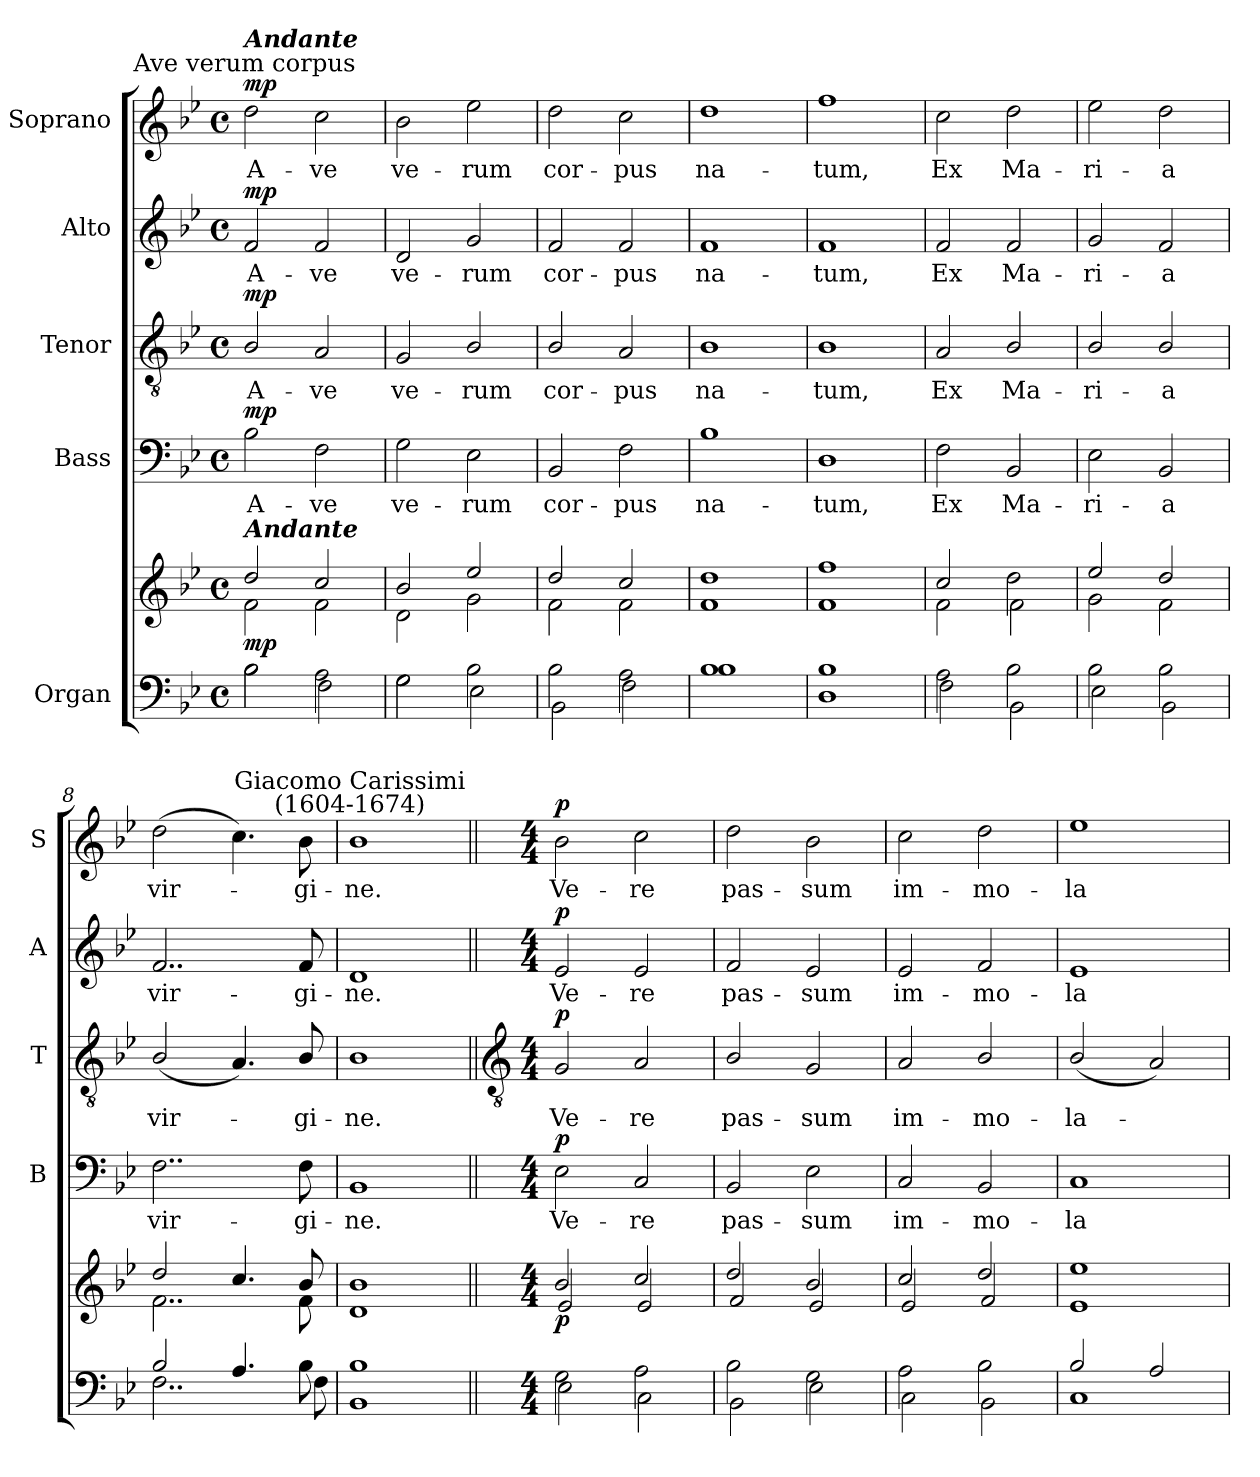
**kern	**kern	**dynam	**kern	**text	**dynam	**kern	**text	**dynam	**kern	**text	**dynam	**kern	**text	**dynam
*part5	*part5	*part5	*part4	*part4	*part4	*part3	*part3	*part3	*part2	*part2	*part2	*part1	*part1	*part1
*staff6	*staff5	*staff5/6	*staff4	*staff4	*staff4	*staff3	*staff3	*staff3	*staff2	*staff2	*staff2	*staff1	*staff1	*staff1
*I"Organ	*	*	*I"Bass	*	*	*I"Tenor	*	*	*I"Alto	*	*	*I"Soprano	*	*
*	*	*	*I'B	*	*	*I'T	*	*	*I'A	*	*	*I'S	*	*
*clefF4	*clefG2	*	*clefF4	*	*	*clefGv2	*	*	*clefG2	*	*	*clefG2	*	*
*k[b-e-]	*k[b-e-]	*	*k[b-e-]	*	*	*k[b-e-]	*	*	*k[b-e-]	*	*	*k[b-e-]	*	*
*B-:	*B-:	*	*B-:	*	*	*B-:	*	*	*B-:	*	*	*B-:	*	*
*M4/4	*M4/4	*	*M4/4	*	*	*M4/4	*	*	*M4/4	*	*	*M4/4	*	*
*met(c)	*met(c)	*	*met(c)	*	*	*met(c)	*	*	*met(c)	*	*	*met(c)	*	*
=1	=1	=1	=1	=1	=1	=1	=1	=1	=1	=1	=1	=1	=1	=1
*^	*^	*	*	*	*	*	*	*	*	*	*	*	*	*
!	!	!	!	!	!	!	!	!	!	!	!	!	!	!LO:TX:a:cj:t=Ave verum corpus	!	!
!	!	!	!	!	!	!	!	!	!	!	!	!	!	!LO:TX:a:Bi:t=Andante	!	!
!	!	!LO:TX:a:Bi:t=Andante	!	!	!	!	!	!	!	!	!	!	!	!	!	!
!	!	!	!	!LO:DY:b	!	!LO:LY:b	!LO:DY:b	!	!LO:LY:b	!LO:DY:b	!	!LO:LY:b	!LO:DY:b	!	!LO:LY:b	!LO:DY:b
2B-\	2B-\	2dd/	2f	mp	2B-	A-	mp	2B-/	A-	mp	2f	A-	mp	2dd	A-	mp
!	!	!	!	!	!	!LO:LY:b	!	!	!LO:LY:b	!	!	!LO:LY:b	!	!	!LO:LY:b	!
2A\	2F\	2cc/	2f	.	2F	-ve	.	2A	-ve	.	2f	-ve	.	2cc	-ve	.
=2	=2	=2	=2	=2	=2	=2	=2	=2	=2	=2	=2	=2	=2	=2	=2	=2
!	!	!	!	!	!	!LO:LY:b	!	!	!LO:LY:b	!	!	!LO:LY:b	!	!	!LO:LY:b	!
2G\	2G\	2b-/	2d	.	2G	ve-	.	2G	ve-	.	2d	ve-	.	2b-	ve-	.
!	!	!	!	!	!	!LO:LY:b	!	!	!LO:LY:b	!	!	!LO:LY:b	!	!	!LO:LY:b	!
2B-\	2E-\	2ee-	2g\	.	2E-	-rum	.	2B-/	-rum	.	2g	-rum	.	2ee-	-rum	.
=3	=3	=3	=3	=3	=3	=3	=3	=3	=3	=3	=3	=3	=3	=3	=3	=3
!	!	!	!	!	!	!LO:LY:b	!	!	!LO:LY:b	!	!	!LO:LY:b	!	!	!LO:LY:b	!
2B-\	2BB-\	2dd	2f\	.	2BB-	cor-	.	2B-/	cor-	.	2f	cor-	.	2dd	cor-	.
!	!	!	!	!	!	!LO:LY:b	!	!	!LO:LY:b	!	!	!LO:LY:b	!	!	!LO:LY:b	!
2A\	2F\	2cc/	2f	.	2F	-pus	.	2A	-pus	.	2f	-pus	.	2cc	-pus	.
=4	=4	=4	=4	=4	=4	=4	=4	=4	=4	=4	=4	=4	=4	=4	=4	=4
!	!	!	!	!	!	!LO:LY:b	!	!	!LO:LY:b	!	!	!LO:LY:b	!	!	!LO:LY:b	!
1B-/	1B-\	1dd	1f	.	1B-	na-	.	1B-	na-	.	1f	na-	.	1dd	na-	.
=5	=5	=5	=5	=5	=5	=5	=5	=5	=5	=5	=5	=5	=5	=5	=5	=5
!	!	!	!	!	!	!LO:LY:b	!	!	!LO:LY:b	!	!	!LO:LY:b	!	!	!LO:LY:b	!
1B-/	1D\	1ff	1f	.	1D	-tum,	.	1B-	-tum,	.	1f	-tum,	.	1ff	-tum,	.
=6	=6	=6	=6	=6	=6	=6	=6	=6	=6	=6	=6	=6	=6	=6	=6	=6
!	!	!	!	!	!	!LO:LY:b	!	!	!LO:LY:b	!	!	!LO:LY:b	!	!	!LO:LY:b	!
2A\	2F\	2cc/	2f	.	2F	Ex	.	2A	Ex	.	2f	Ex	.	2cc	Ex	.
!	!	!	!	!	!	!LO:LY:b	!	!	!LO:LY:b	!	!	!LO:LY:b	!	!	!LO:LY:b	!
2B-\	2BB-\	2dd\	2f\	.	2BB-	Ma-	.	2B-/	Ma-	.	2f	Ma-	.	2dd	Ma-	.
=7	=7	=7	=7	=7	=7	=7	=7	=7	=7	=7	=7	=7	=7	=7	=7	=7
!	!	!	!	!	!	!LO:LY:b	!	!	!LO:LY:b	!	!	!LO:LY:b	!	!	!LO:LY:b	!
2B-\	2E-\	2ee-	2g\	.	2E-	-ri-	.	2B-/	-ri-	.	2g	-ri-	.	2ee-	-ri-	.
!	!	!	!	!	!	!LO:LY:b	!	!	!LO:LY:b	!	!	!LO:LY:b	!	!	!LO:LY:b	!
2B-\	2BB-\	2dd	2f\	.	2BB-	-a	.	2B-/	-a	.	2f	-a	.	2dd	-a	.
=8	=8	=8	=8	=8	=8	=8	=8	=8	=8	=8	=8	=8	=8	=8	=8	=8
!	!	!	!	!	!	!LO:LY:b	!	!	!LO:LY:b	!	!	!LO:LY:b	!	!	!LO:LY:b	!
2B-/	2..F\	2dd/	2..f\	.	2..F	vir-	.	(<2B-/	vir-	.	2..f	vir-	.	(>2dd	vir-	.
4.A/	.	4.cc/	.	.	.	.	.	4.A)	.	.	.	.	.	4.cc)	.	.
!	!	!	!	!	!	!LO:LY:b	!	!	!LO:LY:b	!	!	!LO:LY:b	!	!	!LO:LY:b	!
8B-\	8F\	8b-/	8f	.	8F	-gi-	.	8B-/	gi-	.	8f	-gi-	.	8b-	gi-	.
=9	=9	=9	=9	=9	=9	=9	=9	=9	=9	=9	=9	=9	=9	=9	=9	=9
!	!	!	!	!	!	!	!	!	!	!	!	!	!	!LO:TX:a:cj:t=Giacomo Carissimi\n(1604-1674)	!	!
!	!	!	!	!	!	!LO:LY:b	!	!	!LO:LY:b	!	!	!LO:LY:b	!	!	!LO:LY:b	!
1B-/	1BB-\	1b-	1d	.	1BB-	-ne.	.	1B-	-ne.	.	1d	-ne.	.	1b-	-ne.	.
!!LO:LB:g=z
=10||	=10||	=10||	=10||	=10||	=10||	=10||	=10||	=10||	=10||	=10||	=10||	=10||	=10||	=10||	=10||	=10||
*	*	*	*	*	*	*	*	*clefGv2	*	*	*	*	*	*	*	*
*M4/4	*	*M4/4	*	*	*M4/4	*	*	*M4/4	*	*	*M4/4	*	*	*M4/4	*	*
!	!	!	!	!LO:DY:b	!	!LO:LY:b	!LO:DY:b	!	!LO:LY:b	!LO:DY:b	!	!LO:LY:b	!LO:DY:b	!	!LO:LY:b	!LO:DY:b
2G\	2E-\	2b-/	2e-/	p	2E-	Ve-	p	2G	Ve-	p	2e-	Ve-	p	2b-	Ve-	p
!	!	!	!	!	!	!LO:LY:b	!	!	!LO:LY:b	!	!	!LO:LY:b	!	!	!LO:LY:b	!
2A\	2C\	2cc/	2e-/	.	2C	-re	.	2A	-re	.	2e-	-re	.	2cc	-re	.
=11	=11	=11	=11	=11	=11	=11	=11	=11	=11	=11	=11	=11	=11	=11	=11	=11
!	!	!	!	!	!	!LO:LY:b	!	!	!LO:LY:b	!	!	!LO:LY:b	!	!	!LO:LY:b	!
2B-\	2BB-\	2dd/	2f/	.	2BB-	pas-	.	2B-/	pas-	.	2f	pas-	.	2dd	pas-	.
!	!	!	!	!	!	!LO:LY:b	!	!	!LO:LY:b	!	!	!LO:LY:b	!	!	!LO:LY:b	!
2G\	2E-\	2b-/	2e-/	.	2E-	-sum	.	2G	-sum	.	2e-	-sum	.	2b-	-sum	.
=12	=12	=12	=12	=12	=12	=12	=12	=12	=12	=12	=12	=12	=12	=12	=12	=12
!	!	!	!	!	!	!LO:LY:b	!	!	!LO:LY:b	!	!	!LO:LY:b	!	!	!LO:LY:b	!
2A\	2C\	2cc/	2e-/	.	2C	im-	.	2A	im-	.	2e-	im-	.	2cc	im-	.
!	!	!	!	!	!	!LO:LY:b	!	!	!LO:LY:b	!	!	!LO:LY:b	!	!	!LO:LY:b	!
2B-\	2BB-\	2dd/	2f/	.	2BB-	-mo-	.	2B-/	-mo-	.	2f	-mo-	.	2dd	-mo-	.
=13	=13	=13	=13	=13	=13	=13	=13	=13	=13	=13	=13	=13	=13	=13	=13	=13
!	!	!	!	!	!	!LO:LY:b	!	!	!LO:LY:b	!	!	!LO:LY:b	!	!	!LO:LY:b	!
2B-/	1C\	1ee-/	1e-\	.	1C	-la-	.	(<2B-/	-la-	.	1e-	-la-	.	1ee-	-la-	.
2A/	.	.	.	.	.	.	.	2A)	.	.	.	.	.	.	.	.
*v	*v	*	*	*	*	*	*	*	*	*	*	*	*	*	*	*
*	*v	*v	*	*	*	*	*	*	*	*	*	*	*	*	*
=	=	=	=	=	=	=	=	=	=	=	=	=	=	=
*-	*-	*-	*-	*-	*-	*-	*-	*-	*-	*-	*-	*-	*-	*-
